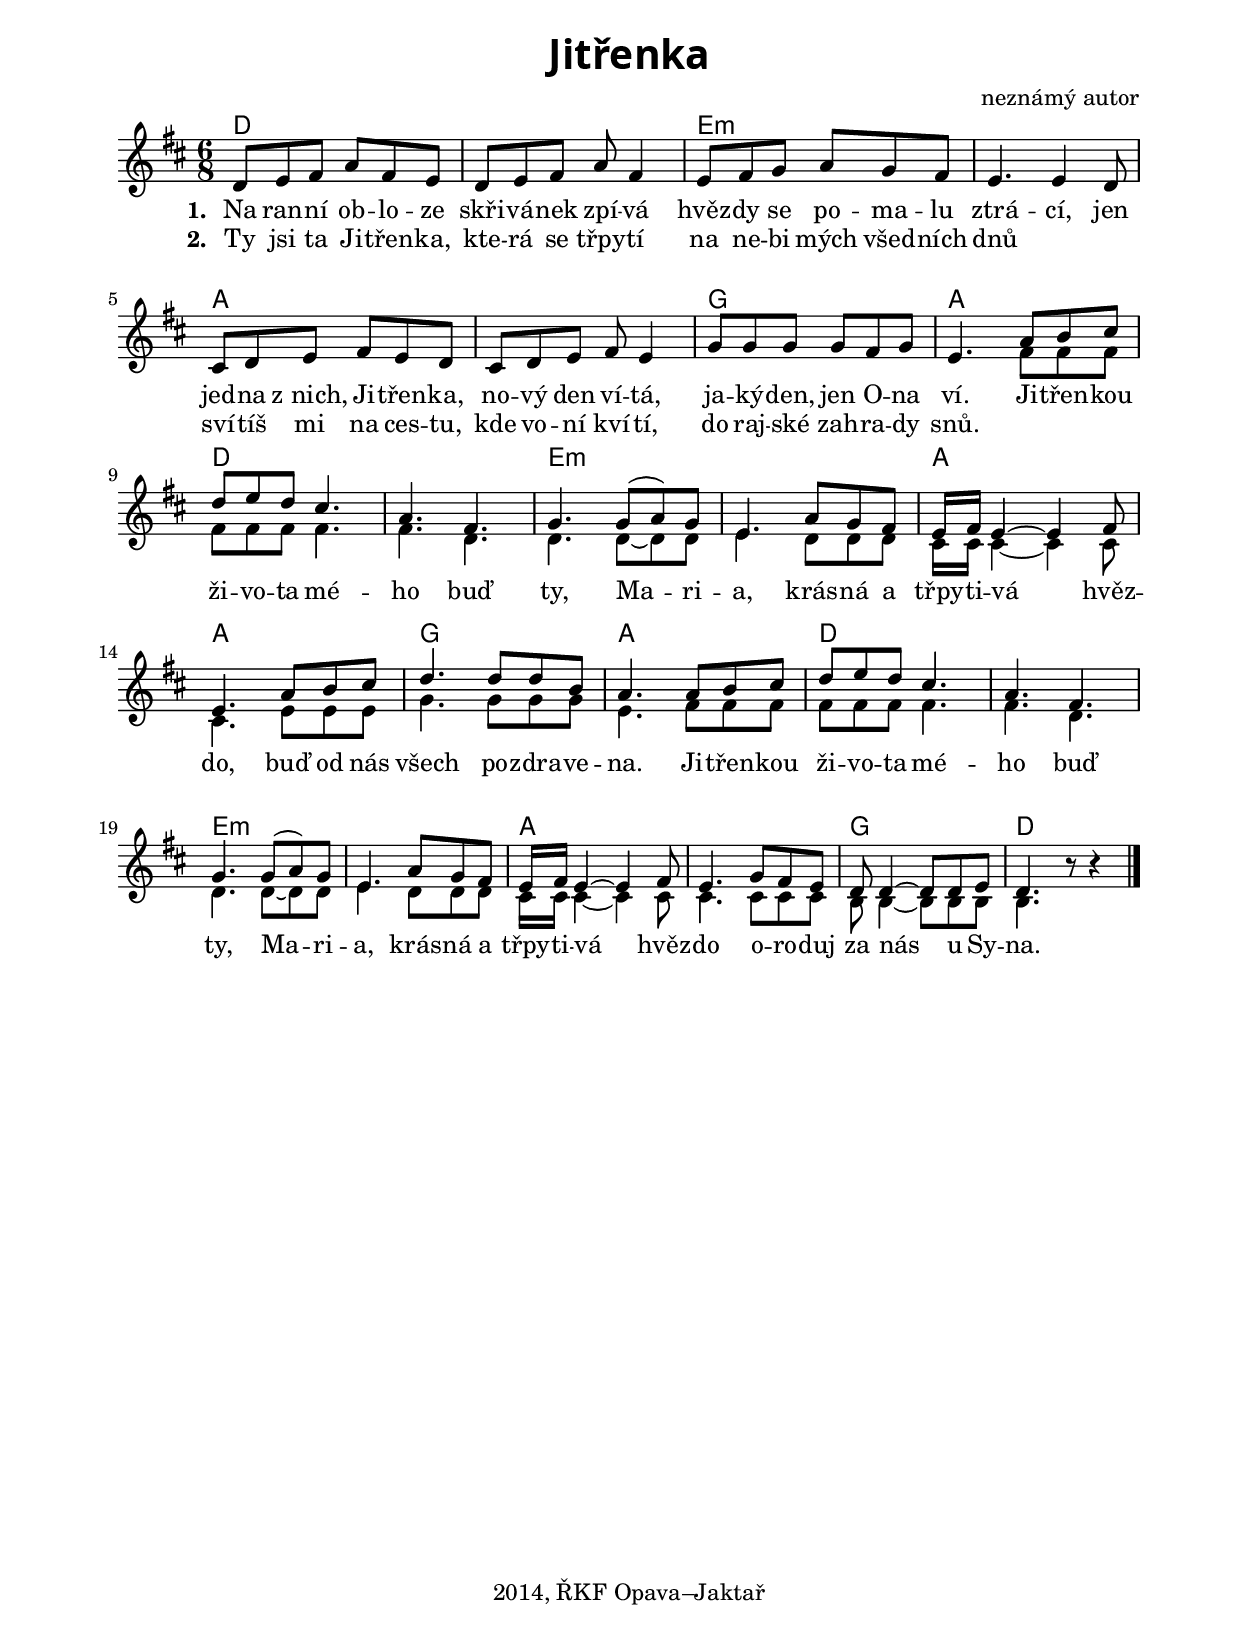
\version "2.14.2"

\paper {
  system-system-spacing #'basic-distance = #17
  indent = 0\mm
  top-margin = 15\mm
  left-margin = 20\mm
  right-margin = 17\mm
  bottom-margin = 15\mm
}

\header {
  title = \markup
  \override #'(font-name . "Alegreya Sans Black")
  \override #'(font-size . 5)
  "Jitřenka"
  composer = "neznámý autor"
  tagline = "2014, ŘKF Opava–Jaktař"
}

melody = \relative c' {
  \clef treble
  \key d \major
  \time 6/8
  
  d8 e fis a fis e      | % 1
  d e fis a fis4      | % 2
  e8 fis g a g fis      | % 3
  e4. e4 d8      | % 4
  cis d e fis e d      | % 5
  cis d e fis e4      | % 6
  g8 g g g fis g      | % 7
  e4.        % 8
  << {
    \voiceOne
    a8 b cis \break
    d e d cis4.      | % 9
    a4. fis4.      | % 10
    g4. g8( a) g      | % 11
    e4. a8 g fis      | % 12
    e16 fis e4~ e fis8 \break    | % 13
    e4. a8 b cis      | % 14
    d4. d8 d b      | % 15
    a4. a8 b cis      | % 16
    d e d cis4.      | % 17
    a4. fis4.      | % 18
    g4. g8( a) g      | % 19
    e4. a8 g fis      | % 20
    e16 fis e4~ e fis8      | % 21
    e4. g8 fis e      | % 22
    d d4~ d8 d e   | % 23
    d4.
  }
  \new Voice {
    \voiceTwo
    fis8 fis fis
    fis fis fis fis4.
    fis d
    d d8~ d d
    e4. d8 d d
    cis16 cis cis4~ cis cis8
    cis4. e8 e e
    g4. g8 g g
    e4. fis8 fis fis
    fis fis fis fis4.
    fis d
    d d8~ d d
    e4. d8 d d
    cis16 cis cis4~ cis cis8
    cis4. cis8 cis cis
    b b4~ b8 b b
    b4.
  } >>
  \oneVoice
   r8 r4 \bar "|."
}

textA = \lyricmode {
  \set stanza = " 1. " Na ran -- ní  ob -- lo -- ze  skři -- vá -- nek  zpí -- vá  hvěz -- dy  se po -- ma -- lu  ztrá -- cí,  jen jed -- na  z_nich, Ji -- třen -- ka,  no -- vý  den ví -- tá,  ja -- ký -- den,  jen O -- na  ví. Ji -- třen -- kou  ži -- vo -- ta  mé -- ho  buď ty, Ma -- ri -- a,  krás -- ná  a třpy -- ti -- vá  hvěz -- do,  buď od nás všech po -- zdra -- ve -- na.  Ji -- třen -- kou  ži -- vo -- ta  mé -- ho  buď ty, Ma -- ri -- a,  krás -- ná  a třpy -- ti -- vá  hvěz -- do  o -- ro -- duj  za nás u Sy -- na.
}
textB = \lyricmode {
  \set stanza = " 2. " Ty jsi ta Ji -- třen -- ka,  kte -- rá  se třpy -- tí  na ne -- bi  mých všed -- ních  dnů \skip 1 \skip 1 sví -- tíš  mi na ces -- tu,  kde vo -- ní  kví -- tí,  do raj -- ské  zah -- ra -- dy  snů.
}

harmonies = \chordmode {
  d2.
  d2.
  e:m
  e:m
  a
  a
  g
  a
  d
  d
  e:m
  e:m
  a
  a
  g
  a
  d
  d
  e:m
  e:m
  a
  a
  g
  d
}

\score {
  <<
    \new ChordNames {
      \set chordChanges = ##t
      \override ChordName #'font-size = #1
      \harmonies
    }
    \new Voice = "one" { \melody }
    \new Lyrics \lyricsto "one" \textA
    \new Lyrics \lyricsto "one" \textB
  >>
  \layout { }
  \midi { }
}
